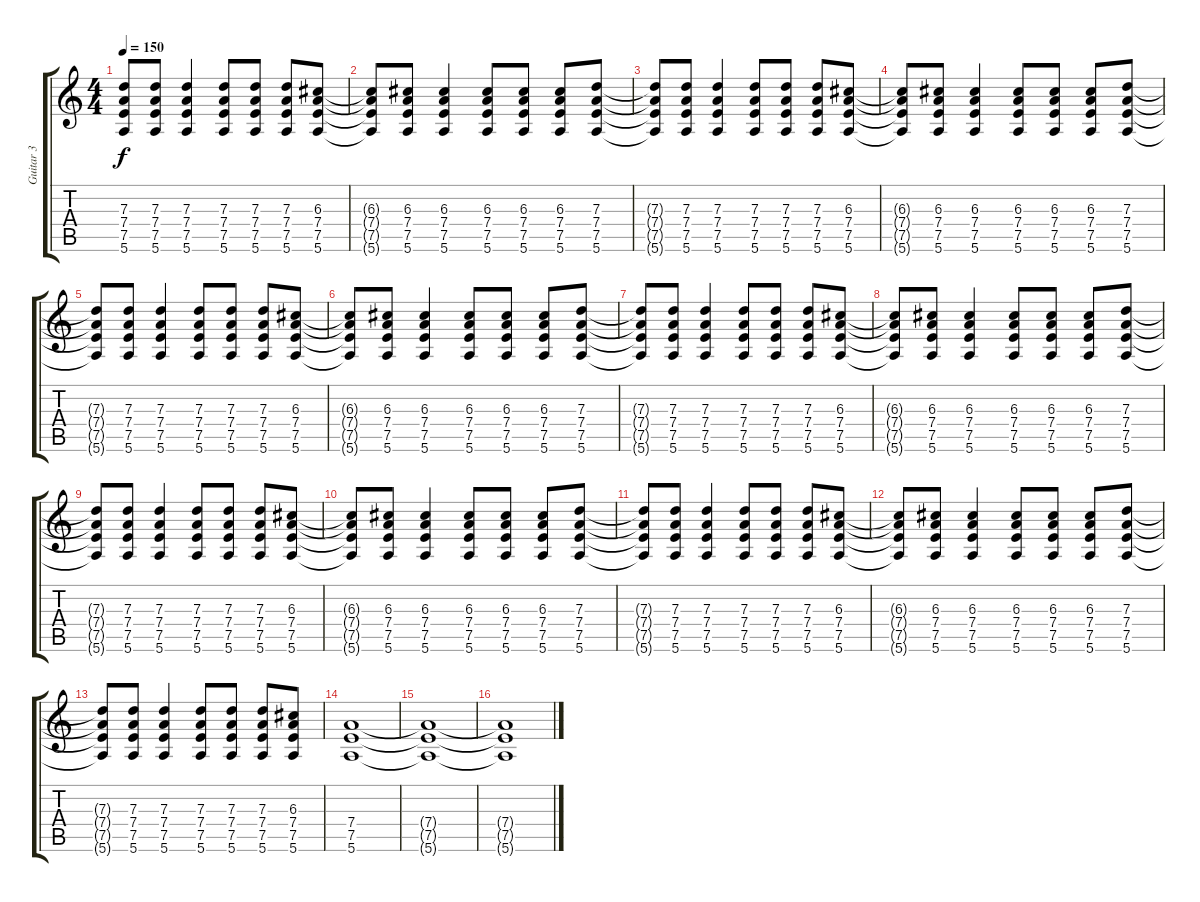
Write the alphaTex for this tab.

\track ("Guitar 3" "Guitar 3") {instrument electricguitarjazz}
\staff {score tabs}
\tuning (E4 B3 G3 D3 A2 E2) {hide}
\ts (4 4)
\tempo 150
\clef g2
\ks c
(7.3{t} 7.4{t} 7.5{t} 5.6{t}).8{dy f} (7.3 7.4 7.5 5.6).8 (7.3 7.4 7.5 5.6).4 (7.3 7.4 7.5 5.6).8 (7.3 7.4 7.5 5.6).8 (7.3 7.4 7.5 5.6).8 (6.3 7.4 7.5 5.6).8 |
(6.3{t} 7.4{t} 7.5{t} 5.6{t}).8 (6.3 7.4 7.5 5.6).8 (6.3 7.4 7.5 5.6).4 (6.3 7.4 7.5 5.6).8 (6.3 7.4 7.5 5.6).8 (6.3 7.4 7.5 5.6).8 (7.3 7.4 7.5 5.6).8 |
(7.3{t} 7.4{t} 7.5{t} 5.6{t}).8 (7.3 7.4 7.5 5.6).8 (7.3 7.4 7.5 5.6).4 (7.3 7.4 7.5 5.6).8 (7.3 7.4 7.5 5.6).8 (7.3 7.4 7.5 5.6).8 (6.3 7.4 7.5 5.6).8 |
(6.3{t} 7.4{t} 7.5{t} 5.6{t}).8 (6.3 7.4 7.5 5.6).8 (6.3 7.4 7.5 5.6).4 (6.3 7.4 7.5 5.6).8 (6.3 7.4 7.5 5.6).8 (6.3 7.4 7.5 5.6).8 (7.3 7.4 7.5 5.6).8 |
(7.3{t} 7.4{t} 7.5{t} 5.6{t}).8 (7.3 7.4 7.5 5.6).8 (7.3 7.4 7.5 5.6).4 (7.3 7.4 7.5 5.6).8 (7.3 7.4 7.5 5.6).8 (7.3 7.4 7.5 5.6).8 (6.3 7.4 7.5 5.6).8 |
(6.3{t} 7.4{t} 7.5{t} 5.6{t}).8 (6.3 7.4 7.5 5.6).8 (6.3 7.4 7.5 5.6).4 (6.3 7.4 7.5 5.6).8 (6.3 7.4 7.5 5.6).8 (6.3 7.4 7.5 5.6).8 (7.3 7.4 7.5 5.6).8 |
(7.3{t} 7.4{t} 7.5{t} 5.6{t}).8 (7.3 7.4 7.5 5.6).8 (7.3 7.4 7.5 5.6).4 (7.3 7.4 7.5 5.6).8 (7.3 7.4 7.5 5.6).8 (7.3 7.4 7.5 5.6).8 (6.3 7.4 7.5 5.6).8 |
(6.3{t} 7.4{t} 7.5{t} 5.6{t}).8 (6.3 7.4 7.5 5.6).8 (6.3 7.4 7.5 5.6).4 (6.3 7.4 7.5 5.6).8 (6.3 7.4 7.5 5.6).8 (6.3 7.4 7.5 5.6).8 (7.3 7.4 7.5 5.6).8 |
(7.3{t} 7.4{t} 7.5{t} 5.6{t}).8 (7.3 7.4 7.5 5.6).8 (7.3 7.4 7.5 5.6).4 (7.3 7.4 7.5 5.6).8 (7.3 7.4 7.5 5.6).8 (7.3 7.4 7.5 5.6).8 (6.3 7.4 7.5 5.6).8 |
(6.3{t} 7.4{t} 7.5{t} 5.6{t}).8 (6.3 7.4 7.5 5.6).8 (6.3 7.4 7.5 5.6).4 (6.3 7.4 7.5 5.6).8 (6.3 7.4 7.5 5.6).8 (6.3 7.4 7.5 5.6).8 (7.3 7.4 7.5 5.6).8 |
(7.3{t} 7.4{t} 7.5{t} 5.6{t}).8 (7.3 7.4 7.5 5.6).8 (7.3 7.4 7.5 5.6).4 (7.3 7.4 7.5 5.6).8 (7.3 7.4 7.5 5.6).8 (7.3 7.4 7.5 5.6).8 (6.3 7.4 7.5 5.6).8 |
(6.3{t} 7.4{t} 7.5{t} 5.6{t}).8 (6.3 7.4 7.5 5.6).8 (6.3 7.4 7.5 5.6).4 (6.3 7.4 7.5 5.6).8 (6.3 7.4 7.5 5.6).8 (6.3 7.4 7.5 5.6).8 (7.3 7.4 7.5 5.6).8 |
(7.3{t} 7.4{t} 7.5{t} 5.6{t}).8 (7.3 7.4 7.5 5.6).8 (7.3 7.4 7.5 5.6).4 (7.3 7.4 7.5 5.6).8 (7.3 7.4 7.5 5.6).8 (7.3 7.4 7.5 5.6).8 (6.3 7.4 7.5 5.6).8 |
(7.4 7.5 5.6).1 |
(7.4{t} 7.5{t} 5.6{t}).1 |
(7.4{t} 7.5{t} 5.6{t}).1
